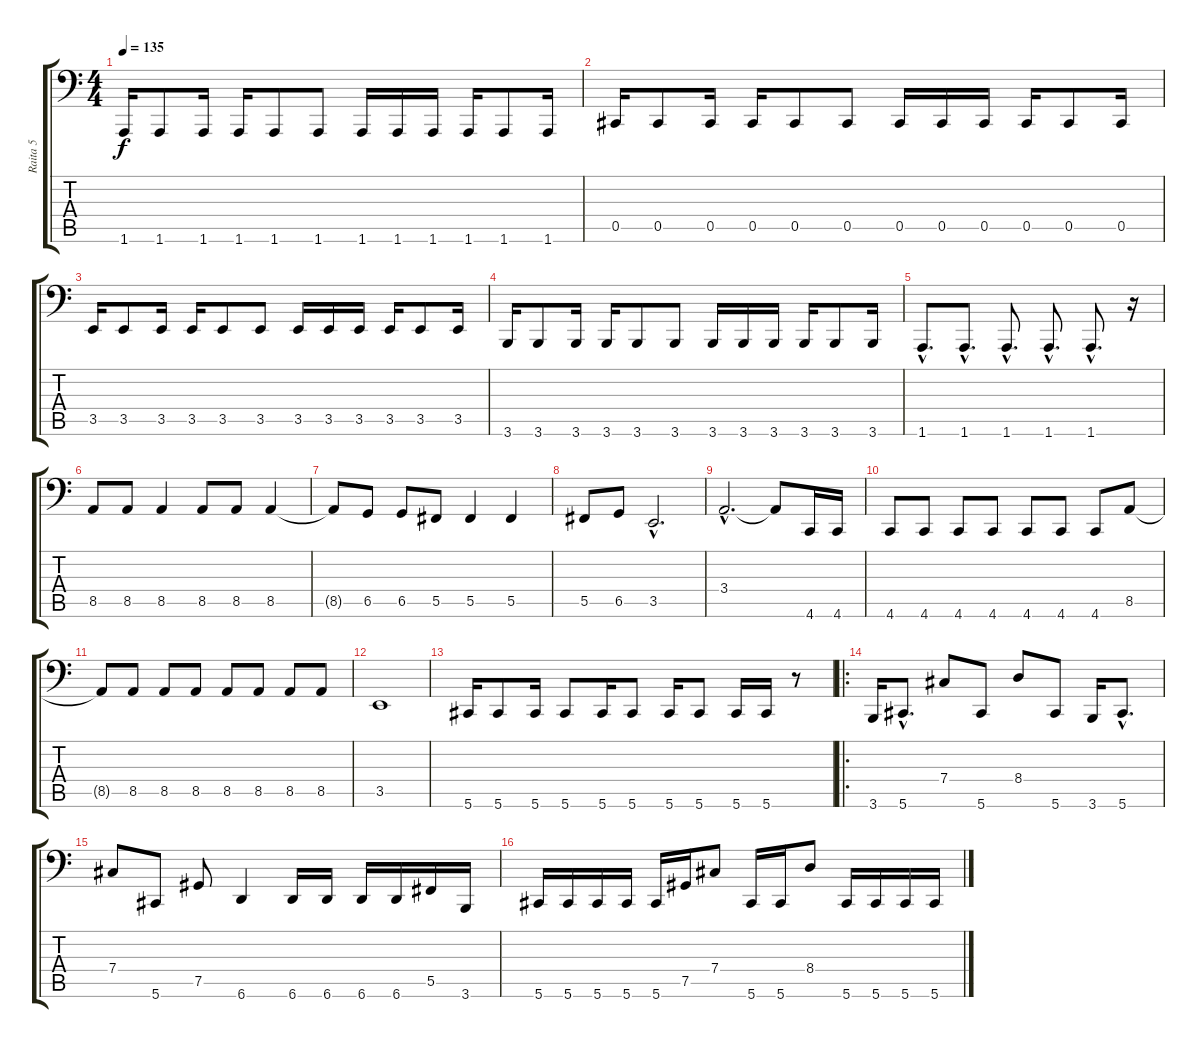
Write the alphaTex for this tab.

\track ("Raita 5" "Raita 5") {instrument electricbasspick}
\staff {score tabs}
\tuning (A2 E2 B1 Gb1 Db1 Ab0) {hide}
\ts (4 4)
\tempo 135
\clef f4
\ks c
1.6.16{dy f} 1.6.8 1.6.16 1.6.16 1.6.8 1.6.8 1.6.16 1.6.16 1.6.16 1.6.16 1.6.8 1.6.16 |
0.5.16 0.5.8 0.5.16 0.5.16 0.5.8 0.5.8 0.5.16 0.5.16 0.5.16 0.5.16 0.5.8 0.5.16 |
3.5.16 3.5.8 3.5.16 3.5.16 3.5.8 3.5.8 3.5.16 3.5.16 3.5.16 3.5.16 3.5.8 3.5.16 |
3.6.16 3.6.8 3.6.16 3.6.16 3.6.8 3.6.8 3.6.16 3.6.16 3.6.16 3.6.16 3.6.8 3.6.16 |
1.6{hac}.8{d} 1.6{hac}.8{d} 1.6{hac}.8{d} 1.6{hac}.8{d} 1.6{hac}.8{d} r.16 |
8.5.8 8.5.8 8.5.4 8.5.8 8.5.8 8.5.4 |
8.5{t}.8 6.5.8 6.5.8 5.5.8 5.5.4 5.5.4 |
5.5.8 6.5.8 3.5{hac}.2{d} |
3.4{hac}.2{d} 3.4{t}.8 4.6.16 4.6.16 |
4.6.8 4.6.8 4.6.8 4.6.8 4.6.8 4.6.8 4.6.8 8.5.8 |
8.5{t}.8 8.5.8 8.5.8 8.5.8 8.5.8 8.5.8 8.5.8 8.5.8 |
3.5.1 |
5.6.16 5.6.8 5.6.16 5.6.8 5.6.16 5.6.8 5.6.16 5.6.8 5.6.16 5.6.16 r.8 |
\ro
3.6.16 5.6{hac}.8{d} 7.4.8 5.6.8 8.4.8 5.6.8 3.6.16 5.6{hac}.8{d} |
7.4.8 5.6.8 7.5.8 6.6.4 6.6.16 6.6.16 6.6.16 6.6.16 5.5.16 3.6.16 |
5.6.16 5.6.16 5.6.16 5.6.16 5.6.16 7.5.16 7.4.8 5.6.16 5.6.16 8.4.8 5.6.16 5.6.16 5.6.16 5.6.16
